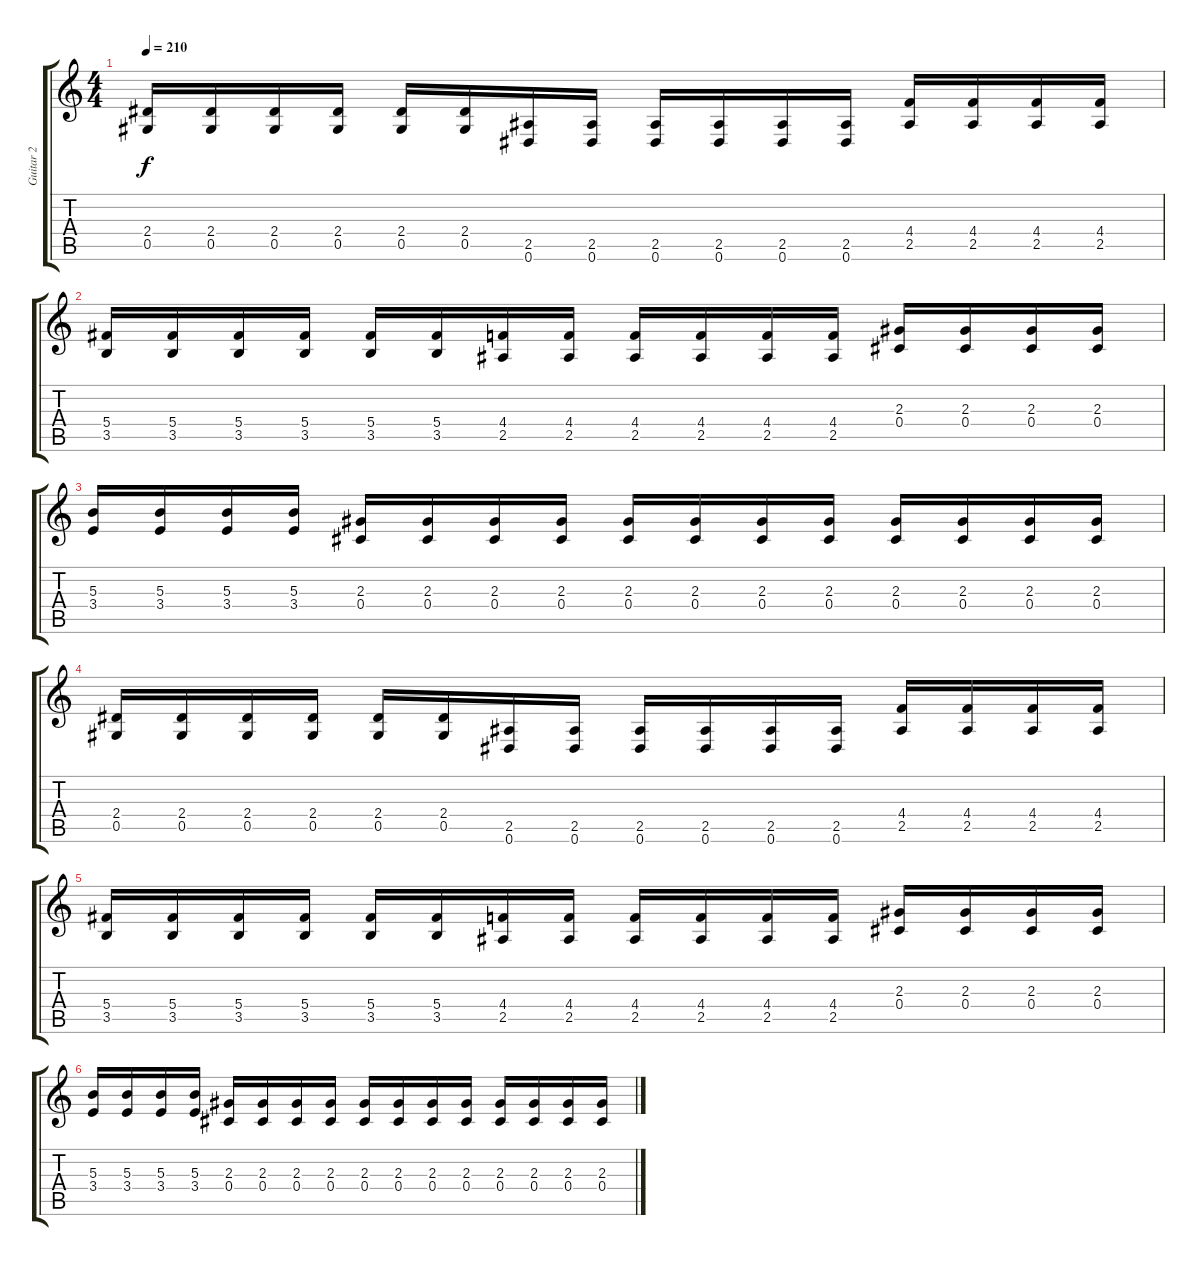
\track ("Guitar 2" "Guitar 2") {instrument overdrivenguitar}
\staff {score tabs}
\tuning (Eb4 Bb3 Gb3 Db3 Ab2 Eb2) {hide}
\ts (4 4)
\tempo 210
\clef g2
\ks c
(2.4 0.5).16{dy f} (2.4 0.5).16 (2.4 0.5).16 (2.4 0.5).16 (2.4 0.5).16 (2.4 0.5).16 (2.5 0.6).16 (2.5 0.6).16 (2.5 0.6).16 (2.5 0.6).16 (2.5 0.6).16 (2.5 0.6).16 (4.4 2.5).16 (4.4 2.5).16 (4.4 2.5).16 (4.4 2.5).16 |
(5.4 3.5).16 (5.4 3.5).16 (5.4 3.5).16 (5.4 3.5).16 (5.4 3.5).16 (5.4 3.5).16 (4.4 2.5).16 (4.4 2.5).16 (4.4 2.5).16 (4.4 2.5).16 (4.4 2.5).16 (4.4 2.5).16 (2.3 0.4).16 (2.3 0.4).16 (2.3 0.4).16 (2.3 0.4).16 |
(5.3 3.4).16 (5.3 3.4).16 (5.3 3.4).16 (5.3 3.4).16 (2.3 0.4).16 (2.3 0.4).16 (2.3 0.4).16 (2.3 0.4).16 (2.3 0.4).16 (2.3 0.4).16 (2.3 0.4).16 (2.3 0.4).16 (2.3 0.4).16 (2.3 0.4).16 (2.3 0.4).16 (2.3 0.4).16 |
(2.4 0.5).16 (2.4 0.5).16 (2.4 0.5).16 (2.4 0.5).16 (2.4 0.5).16 (2.4 0.5).16 (2.5 0.6).16 (2.5 0.6).16 (2.5 0.6).16 (2.5 0.6).16 (2.5 0.6).16 (2.5 0.6).16 (4.4 2.5).16 (4.4 2.5).16 (4.4 2.5).16 (4.4 2.5).16 |
(5.4 3.5).16 (5.4 3.5).16 (5.4 3.5).16 (5.4 3.5).16 (5.4 3.5).16 (5.4 3.5).16 (4.4 2.5).16 (4.4 2.5).16 (4.4 2.5).16 (4.4 2.5).16 (4.4 2.5).16 (4.4 2.5).16 (2.3 0.4).16 (2.3 0.4).16 (2.3 0.4).16 (2.3 0.4).16 |
(5.3 3.4).16 (5.3 3.4).16 (5.3 3.4).16 (5.3 3.4).16 (2.3 0.4).16 (2.3 0.4).16 (2.3 0.4).16 (2.3 0.4).16 (2.3 0.4).16 (2.3 0.4).16 (2.3 0.4).16 (2.3 0.4).16 (2.3 0.4).16 (2.3 0.4).16 (2.3 0.4).16 (2.3 0.4).16
